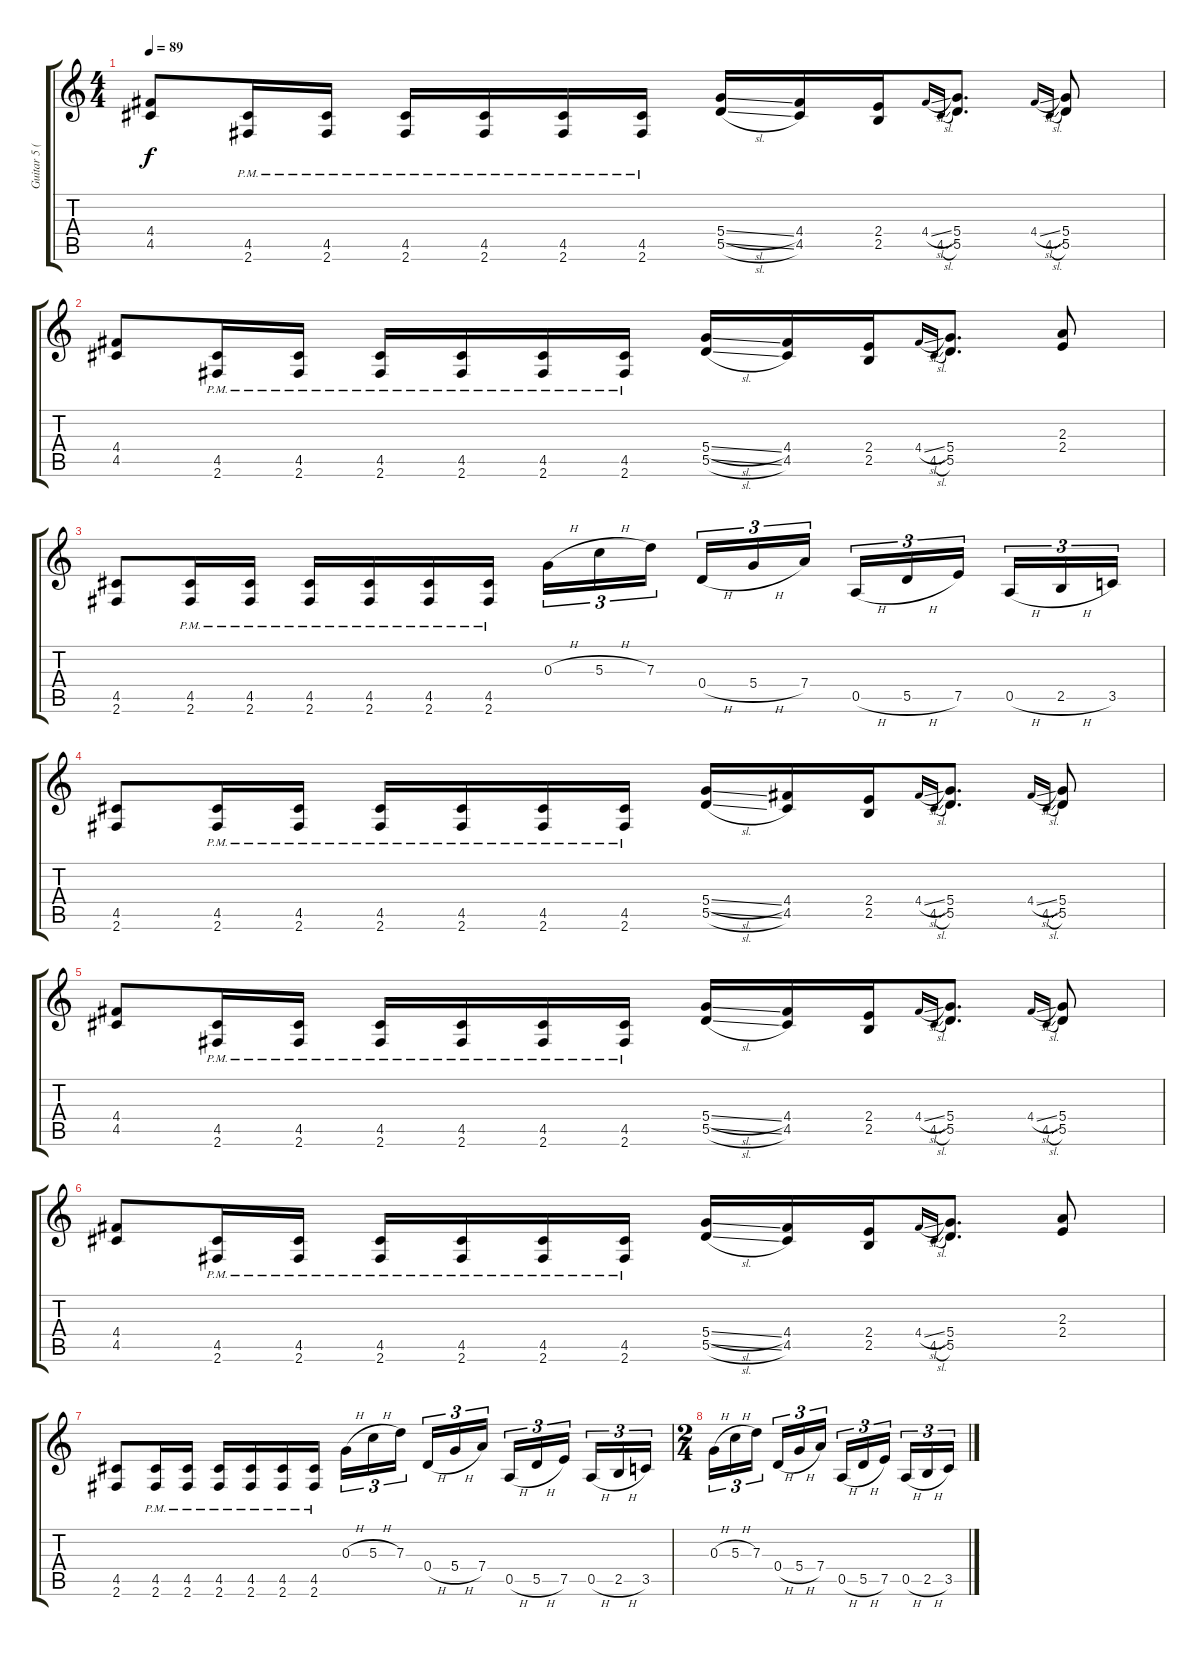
\track ("Guitar 5 (Distortion)" "Guitar 5 (") {instrument distortionguitar}
\staff {score tabs}
\tuning (E4 B3 G3 D3 A2 E2) {hide}
\ts (4 4)
\tempo 89
\clef g2
\ks c
(4.4 4.5).8{dy f} (4.5{pm} 2.6{pm}).16 (4.5{pm} 2.6{pm}).16 (4.5{pm} 2.6{pm}).16 (4.5{pm} 2.6{pm}).16 (4.5{pm} 2.6{pm}).16 (4.5{pm} 2.6{pm}).16 (5.4{sl} 5.5{sl}).16 (4.4 4.5).16 (2.4 2.5).16 4.4{sl}.16{gr onbeat} 4.5{sl}.16{gr onbeat} (5.4 5.5).8{d} 4.4{sl}.16{gr onbeat} 4.5{sl}.16{gr onbeat} (5.4 5.5).8 |
(4.4 4.5).8 (4.5{pm} 2.6{pm}).16 (4.5{pm} 2.6{pm}).16 (4.5{pm} 2.6{pm}).16 (4.5{pm} 2.6{pm}).16 (4.5{pm} 2.6{pm}).16 (4.5{pm} 2.6{pm}).16 (5.4{sl} 5.5{sl}).16 (4.4 4.5).16 (2.4 2.5).16 4.4{sl}.16{gr onbeat} 4.5{sl}.16{gr onbeat} (5.4 5.5).8{d} (2.3 2.4).8 |
(4.5 2.6).8 (4.5{pm} 2.6{pm}).16 (4.5{pm} 2.6{pm}).16 (4.5{pm} 2.6{pm}).16 (4.5{pm} 2.6{pm}).16 (4.5{pm} 2.6{pm}).16 (4.5{pm} 2.6{pm}).16 0.3{h}.16{tu (3 2)} 5.3{h}.16{tu (3 2)} 7.3.16{tu (3 2) beam splitsecondary} 0.4{h}.16{tu (3 2)} 5.4{h}.16{tu (3 2)} 7.4.16{tu (3 2)} 0.5{h}.16{tu (3 2)} 5.5{h}.16{tu (3 2)} 7.5.16{tu (3 2) beam splitsecondary} 0.5{h}.16{tu (3 2)} 2.5{h}.16{tu (3 2)} 3.5.16{tu (3 2)} |
(4.5 2.6).8 (4.5{pm} 2.6{pm}).16 (4.5{pm} 2.6{pm}).16 (4.5{pm} 2.6{pm}).16 (4.5{pm} 2.6{pm}).16 (4.5{pm} 2.6{pm}).16 (4.5{pm} 2.6{pm}).16 (5.4{sl} 5.5{sl}).16 (4.4 4.5).16 (2.4 2.5).16 4.4{sl}.16{gr onbeat} 4.5{sl}.16{gr onbeat} (5.4 5.5).8{d} 4.4{sl}.16{gr onbeat} 4.5{sl}.16{gr onbeat} (5.4 5.5).8 |
(4.4 4.5).8 (4.5{pm} 2.6{pm}).16 (4.5{pm} 2.6{pm}).16 (4.5{pm} 2.6{pm}).16 (4.5{pm} 2.6{pm}).16 (4.5{pm} 2.6{pm}).16 (4.5{pm} 2.6{pm}).16 (5.4{sl} 5.5{sl}).16 (4.4 4.5).16 (2.4 2.5).16 4.4{sl}.16{gr onbeat} 4.5{sl}.16{gr onbeat} (5.4 5.5).8{d} 4.4{sl}.16{gr onbeat} 4.5{sl}.16{gr onbeat} (5.4 5.5).8 |
(4.4 4.5).8 (4.5{pm} 2.6{pm}).16 (4.5{pm} 2.6{pm}).16 (4.5{pm} 2.6{pm}).16 (4.5{pm} 2.6{pm}).16 (4.5{pm} 2.6{pm}).16 (4.5{pm} 2.6{pm}).16 (5.4{sl} 5.5{sl}).16 (4.4 4.5).16 (2.4 2.5).16 4.4{sl}.16{gr onbeat} 4.5{sl}.16{gr onbeat} (5.4 5.5).8{d} (2.3 2.4).8 |
(4.5 2.6).8 (4.5{pm} 2.6{pm}).16 (4.5{pm} 2.6{pm}).16 (4.5{pm} 2.6{pm}).16 (4.5{pm} 2.6{pm}).16 (4.5{pm} 2.6{pm}).16 (4.5{pm} 2.6{pm}).16 0.3{h}.16{tu (3 2)} 5.3{h}.16{tu (3 2)} 7.3.16{tu (3 2) beam splitsecondary} 0.4{h}.16{tu (3 2)} 5.4{h}.16{tu (3 2)} 7.4.16{tu (3 2)} 0.5{h}.16{tu (3 2)} 5.5{h}.16{tu (3 2)} 7.5.16{tu (3 2) beam splitsecondary} 0.5{h}.16{tu (3 2)} 2.5{h}.16{tu (3 2)} 3.5.16{tu (3 2)} |
\ts (2 4)
0.3{h}.16{tu (3 2)} 5.3{h}.16{tu (3 2)} 7.3.16{tu (3 2) beam splitsecondary} 0.4{h}.16{tu (3 2)} 5.4{h}.16{tu (3 2)} 7.4.16{tu (3 2)} 0.5{h}.16{tu (3 2)} 5.5{h}.16{tu (3 2)} 7.5.16{tu (3 2) beam splitsecondary} 0.5{h}.16{tu (3 2)} 2.5{h}.16{tu (3 2)} 3.5.16{tu (3 2)}
